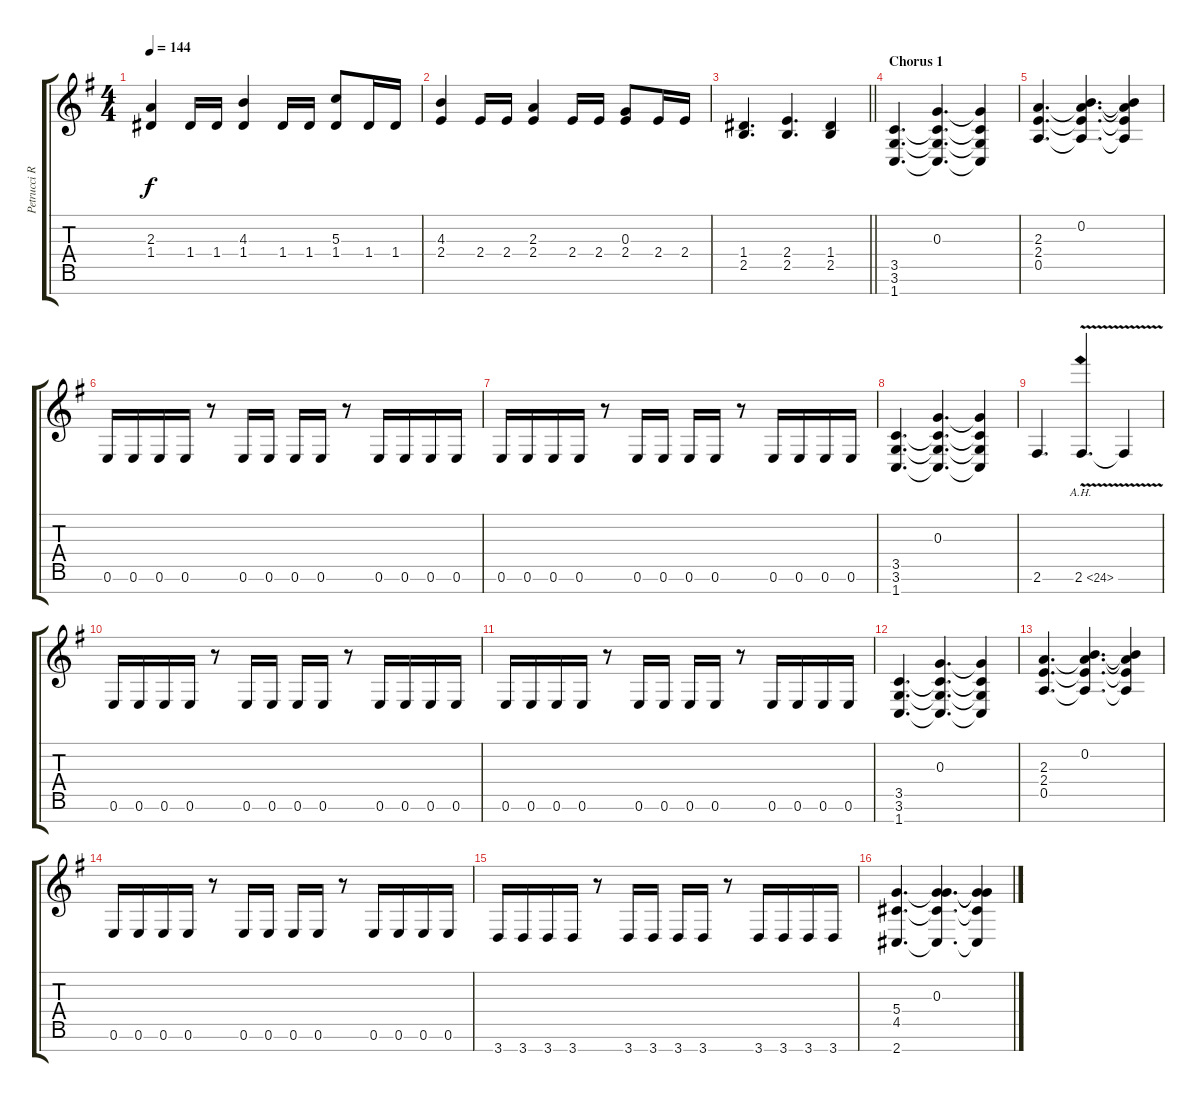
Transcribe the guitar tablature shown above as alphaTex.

\track ("Petrucci Rhythm" "Petrucci R") {instrument distortionguitar}
\staff {score tabs}
\tuning (E4 B3 G3 D3 A2 E2 B1) {hide}
\ts (4 4)
\tempo 144
\clef g2
\ks eminor
(2.3 1.4).4{dy f} 1.4.16 1.4.16 (4.3 1.4).4 1.4.16 1.4.16 (5.3 1.4).8 1.4.16 1.4.16 |
(4.3 2.4).4 2.4.16 2.4.16 (2.3 2.4).4 2.4.16 2.4.16 (0.3 2.4).8 2.4.16 2.4.16 |
\barLineRight lightlight
(1.4 2.5).4{d} (2.4 2.5).4{d} (1.4 2.5).4 |
\section ("" "Chorus 1")
(3.5 3.6 1.7).4{d} (0.3 3.5{t} 3.6{t} 1.7{t}).4{d} (0.3{t} 3.5{t} 3.6{t} 1.7{t}).4 |
(2.3 2.4 0.5).4{d} (0.2 2.3{t} 2.4{t} 0.5{t}).4{d} (0.2{t} 2.3{t} 2.4{t} 0.5{t}).4 |
0.6.16 0.6.16 0.6.16 0.6.16 r.8 0.6.16 0.6.16 0.6.16 0.6.16 r.8 0.6.16 0.6.16 0.6.16 0.6.16 |
0.6.16 0.6.16 0.6.16 0.6.16 r.8 0.6.16 0.6.16 0.6.16 0.6.16 r.8 0.6.16 0.6.16 0.6.16 0.6.16 |
(3.5 3.6 1.7).4{d} (0.3 3.5{t} 3.6{t} 1.7{t}).4{d} (0.3{t} 3.5{t} 3.6{t} 1.7{t}).4 |
2.6.4{d} 2.6{ah 22 v}.4{d} 2.6{t}.4 |
0.6.16 0.6.16 0.6.16 0.6.16 r.8 0.6.16 0.6.16 0.6.16 0.6.16 r.8 0.6.16 0.6.16 0.6.16 0.6.16 |
0.6.16 0.6.16 0.6.16 0.6.16 r.8 0.6.16 0.6.16 0.6.16 0.6.16 r.8 0.6.16 0.6.16 0.6.16 0.6.16 |
(3.5 3.6 1.7).4{d} (0.3 3.5{t} 3.6{t} 1.7{t}).4{d} (0.3{t} 3.5{t} 3.6{t} 1.7{t}).4 |
(2.3 2.4 0.5).4{d} (0.2 2.3{t} 2.4{t} 0.5{t}).4{d} (0.2{t} 2.3{t} 2.4{t} 0.5{t}).4 |
0.6.16 0.6.16 0.6.16 0.6.16 r.8 0.6.16 0.6.16 0.6.16 0.6.16 r.8 0.6.16 0.6.16 0.6.16 0.6.16 |
3.7.16 3.7.16 3.7.16 3.7.16 r.8 3.7.16 3.7.16 3.7.16 3.7.16 r.8 3.7.16 3.7.16 3.7.16 3.7.16 |
(5.4 4.5 2.7).4{d} (0.3 5.4{t} 4.5{t} 2.7{t}).4{d} (0.3{t} 5.4{t} 4.5{t} 2.7{t}).4
